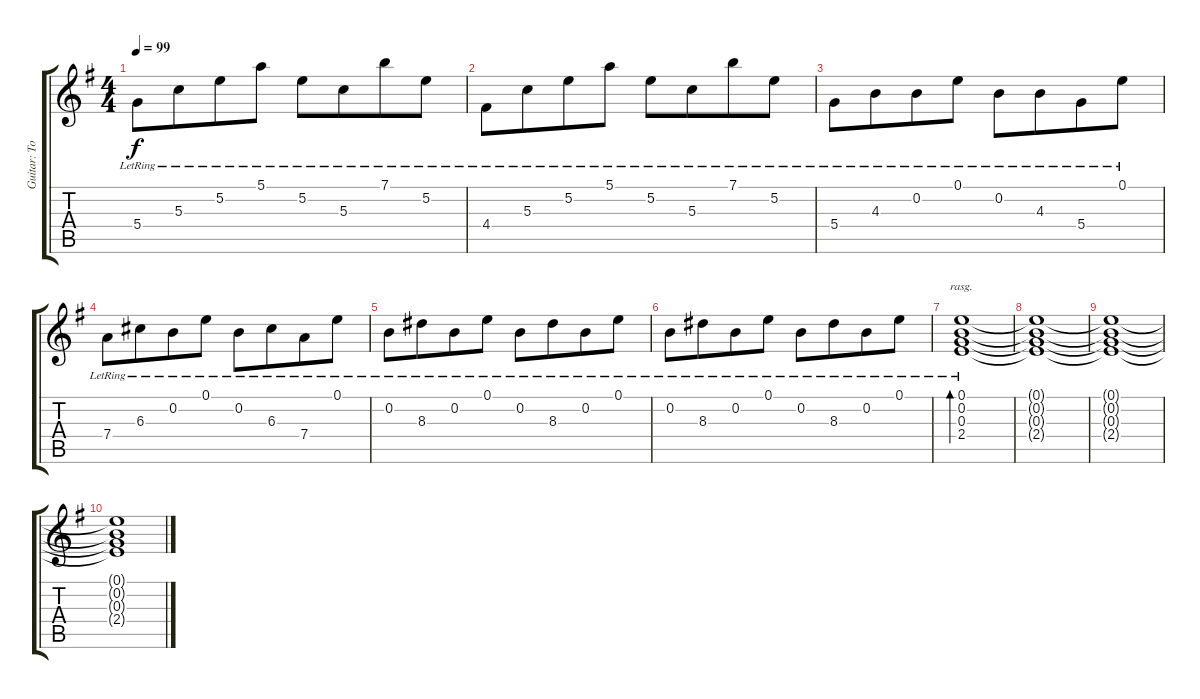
\track ("Guitar: Tony" "Guitar: To") {instrument acousticguitarsteel}
\staff {score tabs}
\tuning (E4 B3 G3 D3 A2 E2) {hide}
\ts (4 4)
\tempo 99
\clef g2
\ks g
5.4{lr}.8{dy f} 5.3{lr}.8{beam merge} 5.2{lr}.8 5.1{lr}.8{beam split} 5.2{lr}.8 5.3{lr}.8{beam merge} 7.1{lr}.8 5.2{lr}.8 |
4.4{lr}.8 5.3{lr}.8{beam merge} 5.2{lr}.8 5.1{lr}.8{beam split} 5.2{lr}.8 5.3{lr}.8{beam merge} 7.1{lr}.8 5.2{lr}.8 |
5.4{lr}.8 4.3{lr}.8{beam merge} 0.2{lr}.8 0.1{lr}.8{beam split} 0.2{lr}.8 4.3{lr}.8{beam merge} 5.4{lr}.8 0.1{lr}.8 |
7.4{lr}.8 6.3{lr}.8{beam merge} 0.2{lr}.8 0.1{lr}.8{beam split} 0.2{lr}.8 6.3{lr}.8{beam merge} 7.4{lr}.8 0.1{lr}.8 |
0.2{lr}.8 8.3{lr}.8{beam merge} 0.2{lr}.8 0.1{lr}.8{beam split} 0.2{lr}.8 8.3{lr}.8{beam merge} 0.2{lr}.8 0.1{lr}.8 |
0.2{lr}.8 8.3{lr}.8{beam merge} 0.2{lr}.8 0.1{lr}.8{beam split} 0.2{lr}.8 8.3{lr}.8{beam merge} 0.2{lr}.8 0.1{lr}.8 |
(0.1{lr} 0.2{lr} 0.3{lr} 2.4{lr}).1{bd 480 rasg ii volume 0} |
(0.1{t} 0.2{t} 0.3{t} 2.4{t}).1 |
(0.1{t} 0.2{t} 0.3{t} 2.4{t}).1 |
(0.1{t} 0.2{t} 0.3{t} 2.4{t}).1
